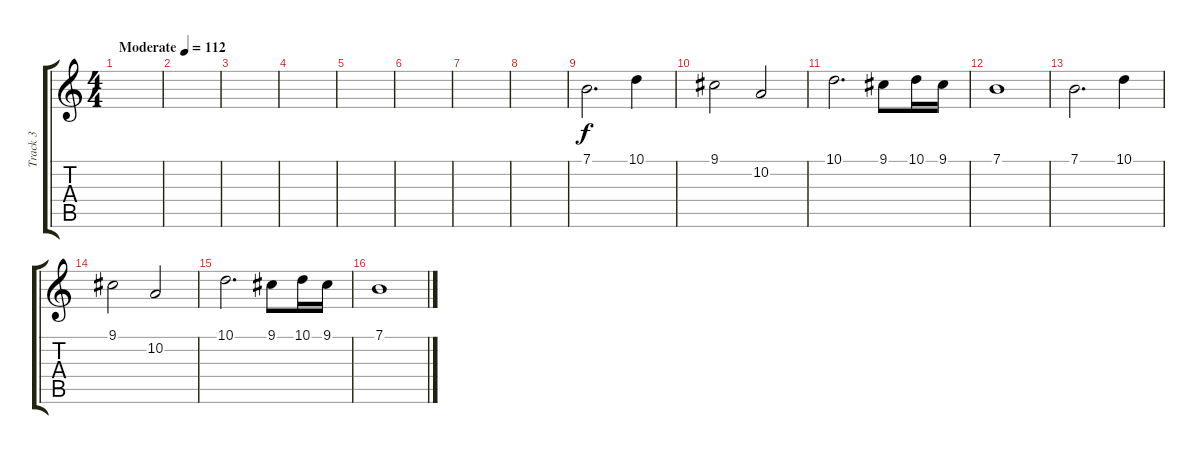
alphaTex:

\track ("Track 3" "Track 3") {instrument flute}
\staff {score tabs}
\tuning (E4 B3 G3 D3 A2 E2) {hide}
\ts (4 4)
\tempo (112 "Moderate")
\clef g2
\ks c
|
|
|
|
|
|
|
|
7.1.2{d} 10.1.4 |
9.1.2 10.2.2 |
10.1.2{d} 9.1.8 10.1.16 9.1.16 |
7.1.1 |
7.1.2{d} 10.1.4 |
9.1.2 10.2.2 |
10.1.2{d} 9.1.8 10.1.16 9.1.16 |
7.1.1
